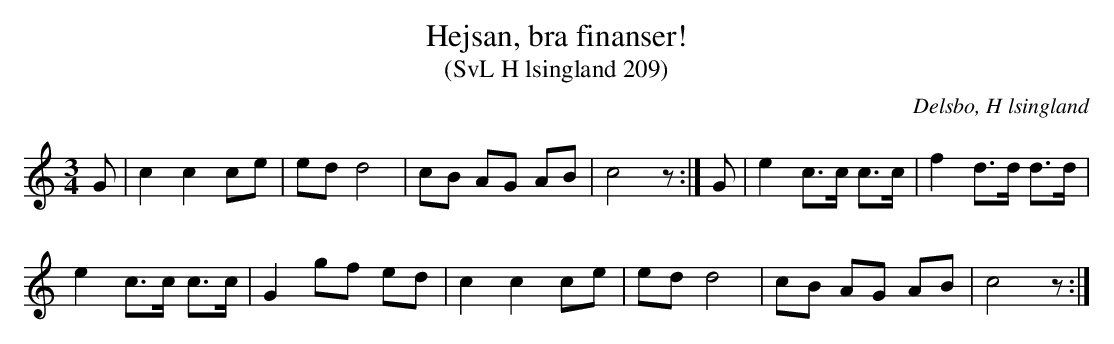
X:1
T:Hejsan, bra finanser!
T:(SvL H lsingland 209)
O:Delsbo, H lsingland
M:3/4
L:1/8
K:C
G|c2 c2 ce|ed d4|cB AG AB|c4 z:|G|e2 c>c c>c|f2 d>d d>d|
e2 c>c c>c|G2 gf ed|c2 c2 ce|ed d4|cB AG AB|c4 z:|
